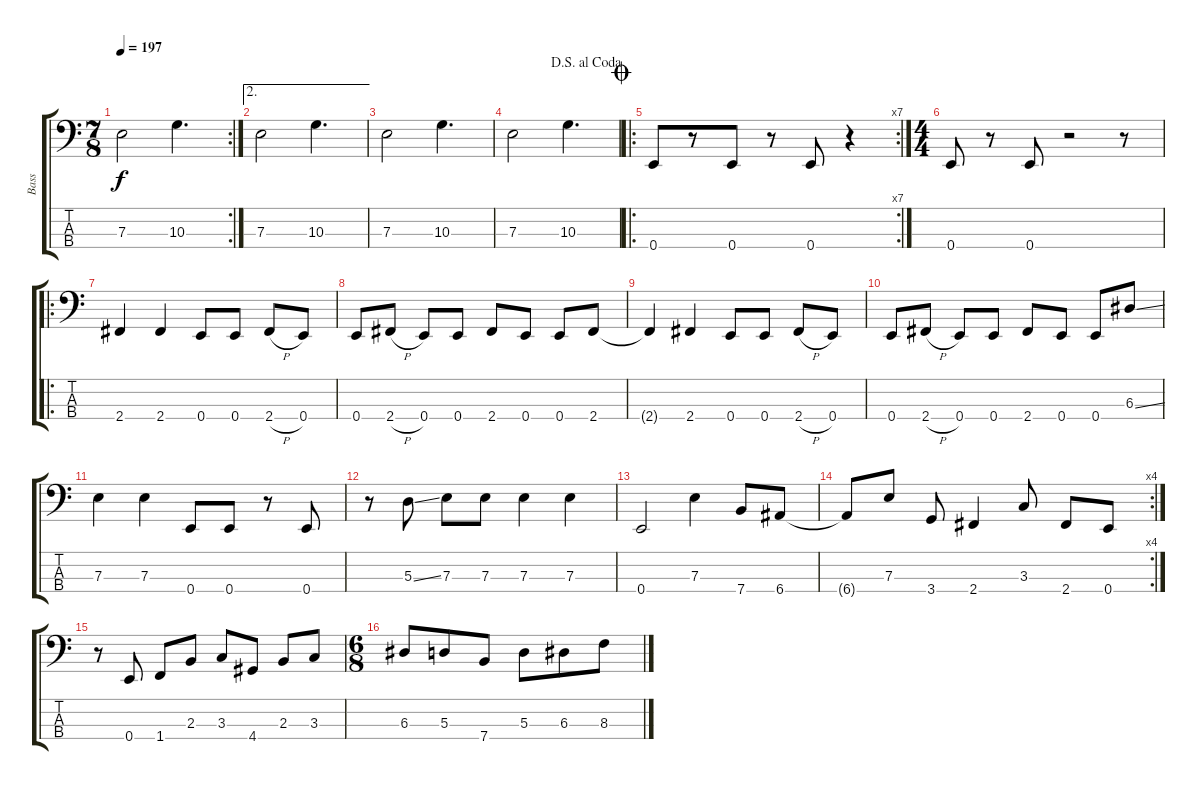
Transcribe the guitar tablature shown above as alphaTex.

\track ("Bass" "Bass") {instrument electricbassfinger}
\staff {score tabs}
\tuning (G2 D2 A1 E1) {hide}
\rc 2
\ts (7 8)
\tempo 197
\clef f4
\ks c
7.3.2{dy f instrument acousticbass} 10.3.4{d} |
\ae 2
7.3.2{instrument acousticbass} 10.3.4{d} |
7.3.2{instrument acousticbass} 10.3.4{d} |
\jump dalsegnoalcoda
7.3.2{instrument acousticbass} 10.3.4{d} |
\ro
\rc 7
\jump coda
0.4.8 r.8 0.4.8 r.8 0.4.8 r.4 |
\ts (4 4)
0.4.8 r.8 0.4.8 r.2 r.8 |
\ro
2.4.4{instrument electricbassfinger} 2.4.4 0.4.8 0.4.8 2.4{h}.8 0.4.8 |
0.4.8 2.4{h}.8 0.4.8 0.4.8 2.4.8 0.4.8 0.4.8 2.4.8 |
2.4{t}.4 2.4.4 0.4.8 0.4.8 2.4{h}.8 0.4.8 |
0.4.8 2.4{h}.8 0.4.8 0.4.8 2.4.8 0.4.8 0.4.8 6.3{ss}.8 |
7.3.4 7.3.4 0.4.8 0.4.8 r.8 0.4.8 |
r.8 5.3{ss}.8 7.3.8 7.3.8 7.3.4 7.3.4 |
0.4.2 7.3.4 7.4.8 6.4.8 |
\rc 4
6.4{t}.8 7.3.8 3.4.8 2.4.4 3.3.8 2.4.8 0.4.8 |
r.8 0.4.8 1.4.8 2.3.8 3.3.8 4.4.8 2.3.8 3.3.8 |
\ts (6 8)
6.3.8 5.3.8 7.4.8 5.3.8 6.3.8 8.3.8
